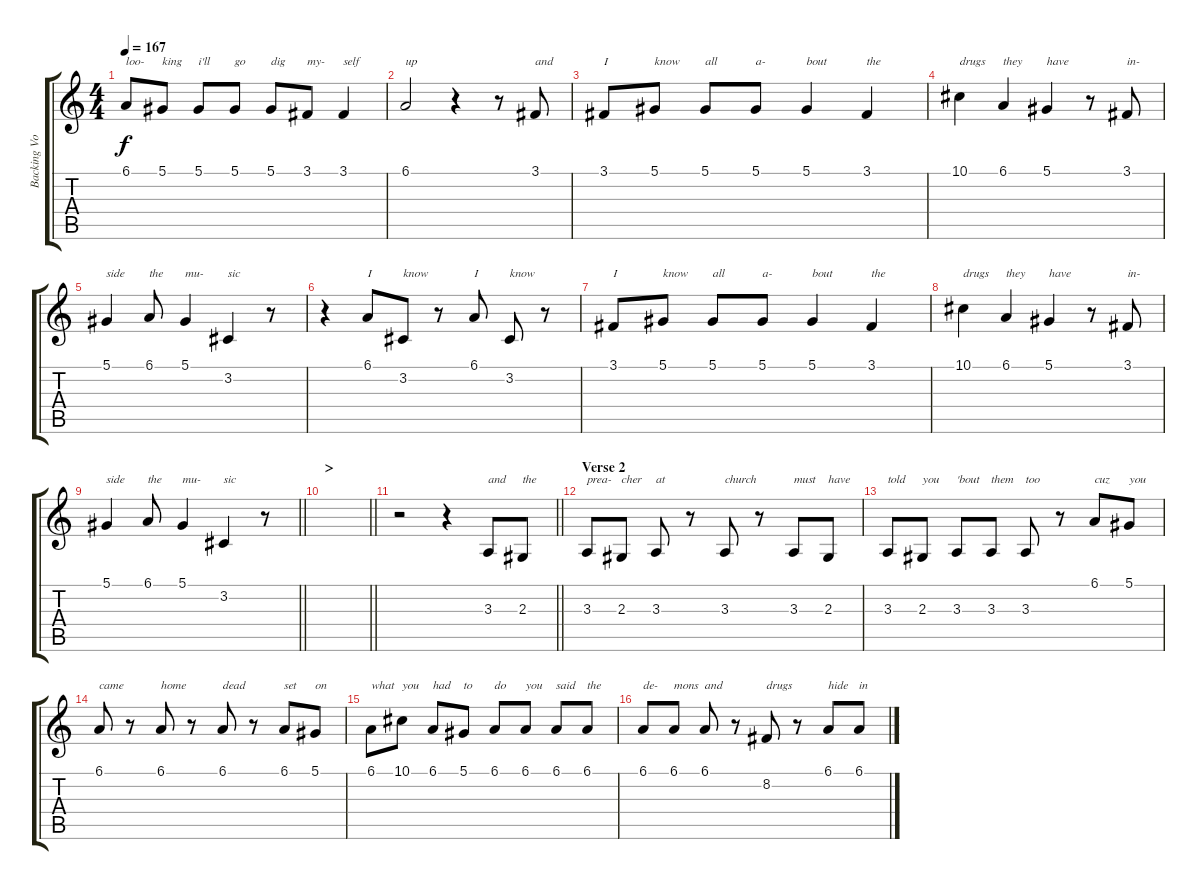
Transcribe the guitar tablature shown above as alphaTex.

\track ("Backing Vocals [L]" "Backing Vo") {instrument altosax}
\staff {score tabs}
\tuning (Eb4 Bb3 Gb3 Db3 Ab2 Db2) {hide}
\ts (4 4)
\tempo 167
\clef g2
\ks c
6.1.8{txt "loo-" dy f} 5.1.8{txt "king"} 5.1.8{txt "i'll"} 5.1.8{txt "go"} 5.1.8{txt "dig"} 3.1.8{txt "my-"} 3.1.4{txt "self"} |
6.1.2{txt "up"} r.4 r.8 3.1.8{txt "and"} |
3.1.8{txt "I"} 5.1.8{txt "know"} 5.1.8{txt "all"} 5.1.8{txt "a-"} 5.1.4{txt "bout"} 3.1.4{txt "the"} |
10.1.4{txt "drugs"} 6.1.4{txt "they"} 5.1.4{txt "have"} r.8 3.1.8{txt "in-"} |
5.1.4{txt "side"} 6.1.8{txt "the"} 5.1.4{txt "mu-"} 3.2.4{txt "sic"} r.8 |
r.4 6.1.8{txt "I"} 3.2.8{txt "know"} r.8 6.1.8{txt "I"} 3.2.8{txt "know"} r.8 |
3.1.8{txt "I"} 5.1.8{txt "know"} 5.1.8{txt "all"} 5.1.8{txt "a-"} 5.1.4{txt "bout"} 3.1.4{txt "the"} |
10.1.4{txt "drugs"} 6.1.4{txt "they"} 5.1.4{txt "have"} r.8 3.1.8{txt "in-"} |
\barLineRight lightlight
5.1.4{txt "side"} 6.1.8{txt "the"} 5.1.4{txt "mu-"} 3.2.4{txt "sic"} r.8 |
\section ("" ">")
\barLineRight lightlight
|
\barLineRight lightlight
r.2 r.4 3.3.8{txt "and"} 2.3.8{txt "the"} |
\section ("" "Verse 2")
3.3.8{txt "prea-"} 2.3.8{txt "cher"} 3.3.8{txt "at"} r.8 3.3.8{txt "church"} r.8 3.3.8{txt "must"} 2.3.8{txt "have"} |
3.3.8{txt "told"} 2.3.8{txt "you"} 3.3.8{txt "'bout"} 3.3.8{txt "them"} 3.3.8{txt "too"} r.8 6.1.8{txt "cuz"} 5.1.8{txt "you"} |
6.1.8{txt "came"} r.8 6.1.8{txt "home"} r.8 6.1.8{txt "dead"} r.8 6.1.8{txt "set"} 5.1.8{txt "on"} |
6.1.8{txt "what"} 10.1.8{txt "you"} 6.1.8{txt "had"} 5.1.8{txt "to"} 6.1.8{txt "do"} 6.1.8{txt "you"} 6.1.8{txt "said"} 6.1.8{txt "the"} |
6.1.8{txt "de-"} 6.1.8{txt "mons"} 6.1.8{txt "and"} r.8 8.2.8{txt "drugs"} r.8 6.1.8{txt "hide"} 6.1.8{txt "in"}
